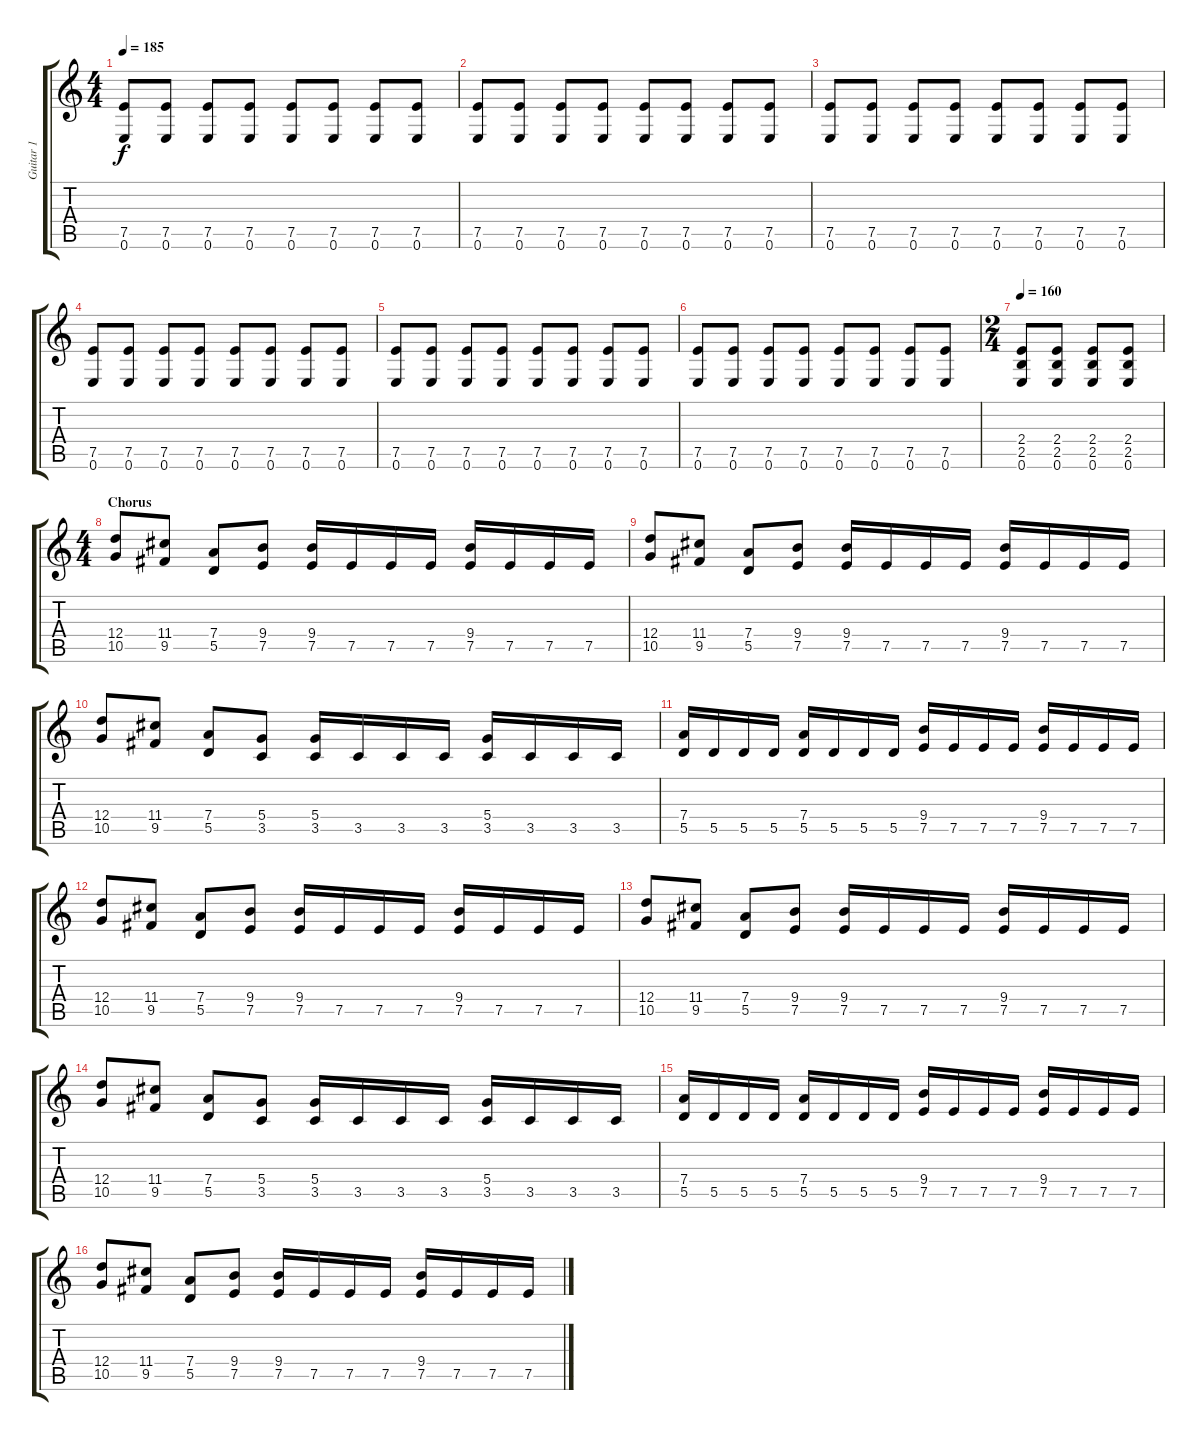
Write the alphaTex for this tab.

\track ("Guitar 1" "Guitar 1") {instrument distortionguitar}
\staff {score tabs}
\tuning (E4 B3 G3 D3 A2 E2) {hide}
\ts (4 4)
\tempo 185
\clef g2
\ks c
(7.5 0.6).8{dy f} (7.5 0.6).8 (7.5 0.6).8 (7.5 0.6).8 (7.5 0.6).8 (7.5 0.6).8 (7.5 0.6).8 (7.5 0.6).8 |
(7.5 0.6).8 (7.5 0.6).8 (7.5 0.6).8 (7.5 0.6).8 (7.5 0.6).8 (7.5 0.6).8 (7.5 0.6).8 (7.5 0.6).8 |
(7.5 0.6).8 (7.5 0.6).8 (7.5 0.6).8 (7.5 0.6).8 (7.5 0.6).8 (7.5 0.6).8 (7.5 0.6).8 (7.5 0.6).8 |
(7.5 0.6).8 (7.5 0.6).8 (7.5 0.6).8 (7.5 0.6).8 (7.5 0.6).8 (7.5 0.6).8 (7.5 0.6).8 (7.5 0.6).8 |
(7.5 0.6).8 (7.5 0.6).8 (7.5 0.6).8 (7.5 0.6).8 (7.5 0.6).8 (7.5 0.6).8 (7.5 0.6).8 (7.5 0.6).8 |
(7.5 0.6).8 (7.5 0.6).8 (7.5 0.6).8 (7.5 0.6).8 (7.5 0.6).8 (7.5 0.6).8 (7.5 0.6).8 (7.5 0.6).8 |
\ts (2 4)
\tempo 160
(2.4 2.5 0.6).8 (2.4 2.5 0.6).8 (2.4 2.5 0.6).8 (2.4 2.5 0.6).8 |
\ts (4 4)
\section ("" "Chorus")
(12.4 10.5).8 (11.4 9.5).8 (7.4 5.5).8 (9.4 7.5).8 (9.4 7.5).16 7.5.16 7.5.16 7.5.16 (9.4 7.5).16 7.5.16 7.5.16 7.5.16 |
(12.4 10.5).8 (11.4 9.5).8 (7.4 5.5).8 (9.4 7.5).8 (9.4 7.5).16 7.5.16 7.5.16 7.5.16 (9.4 7.5).16 7.5.16 7.5.16 7.5.16 |
(12.4 10.5).8 (11.4 9.5).8 (7.4 5.5).8 (5.4 3.5).8 (5.4 3.5).16 3.5.16 3.5.16 3.5.16 (5.4 3.5).16 3.5.16 3.5.16 3.5.16 |
(7.4 5.5).16 5.5.16 5.5.16 5.5.16 (7.4 5.5).16 5.5.16 5.5.16 5.5.16 (9.4 7.5).16 7.5.16 7.5.16 7.5.16 (9.4 7.5).16 7.5.16 7.5.16 7.5.16 |
(12.4 10.5).8 (11.4 9.5).8 (7.4 5.5).8 (9.4 7.5).8 (9.4 7.5).16 7.5.16 7.5.16 7.5.16 (9.4 7.5).16 7.5.16 7.5.16 7.5.16 |
(12.4 10.5).8 (11.4 9.5).8 (7.4 5.5).8 (9.4 7.5).8 (9.4 7.5).16 7.5.16 7.5.16 7.5.16 (9.4 7.5).16 7.5.16 7.5.16 7.5.16 |
(12.4 10.5).8 (11.4 9.5).8 (7.4 5.5).8 (5.4 3.5).8 (5.4 3.5).16 3.5.16 3.5.16 3.5.16 (5.4 3.5).16 3.5.16 3.5.16 3.5.16 |
(7.4 5.5).16 5.5.16 5.5.16 5.5.16 (7.4 5.5).16 5.5.16 5.5.16 5.5.16 (9.4 7.5).16 7.5.16 7.5.16 7.5.16 (9.4 7.5).16 7.5.16 7.5.16 7.5.16 |
(12.4 10.5).8 (11.4 9.5).8 (7.4 5.5).8 (9.4 7.5).8 (9.4 7.5).16 7.5.16 7.5.16 7.5.16 (9.4 7.5).16 7.5.16 7.5.16 7.5.16
